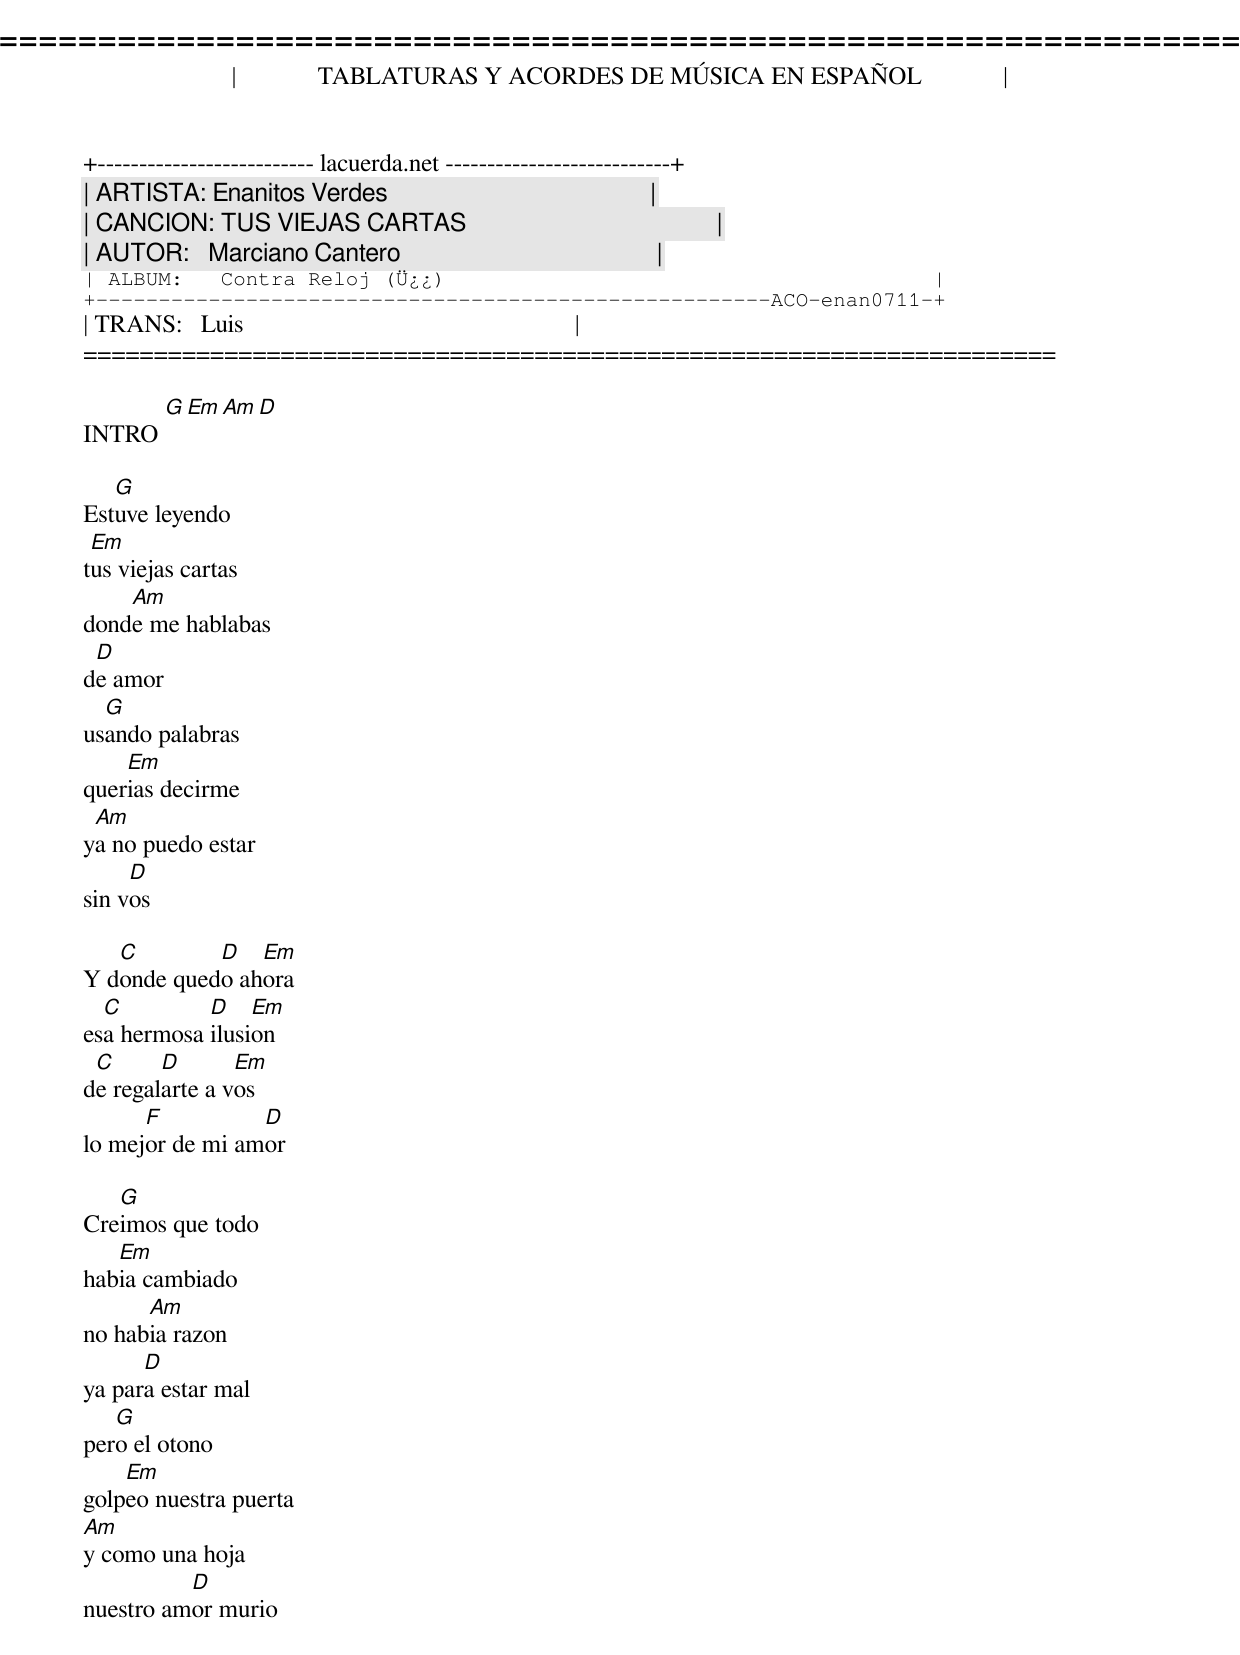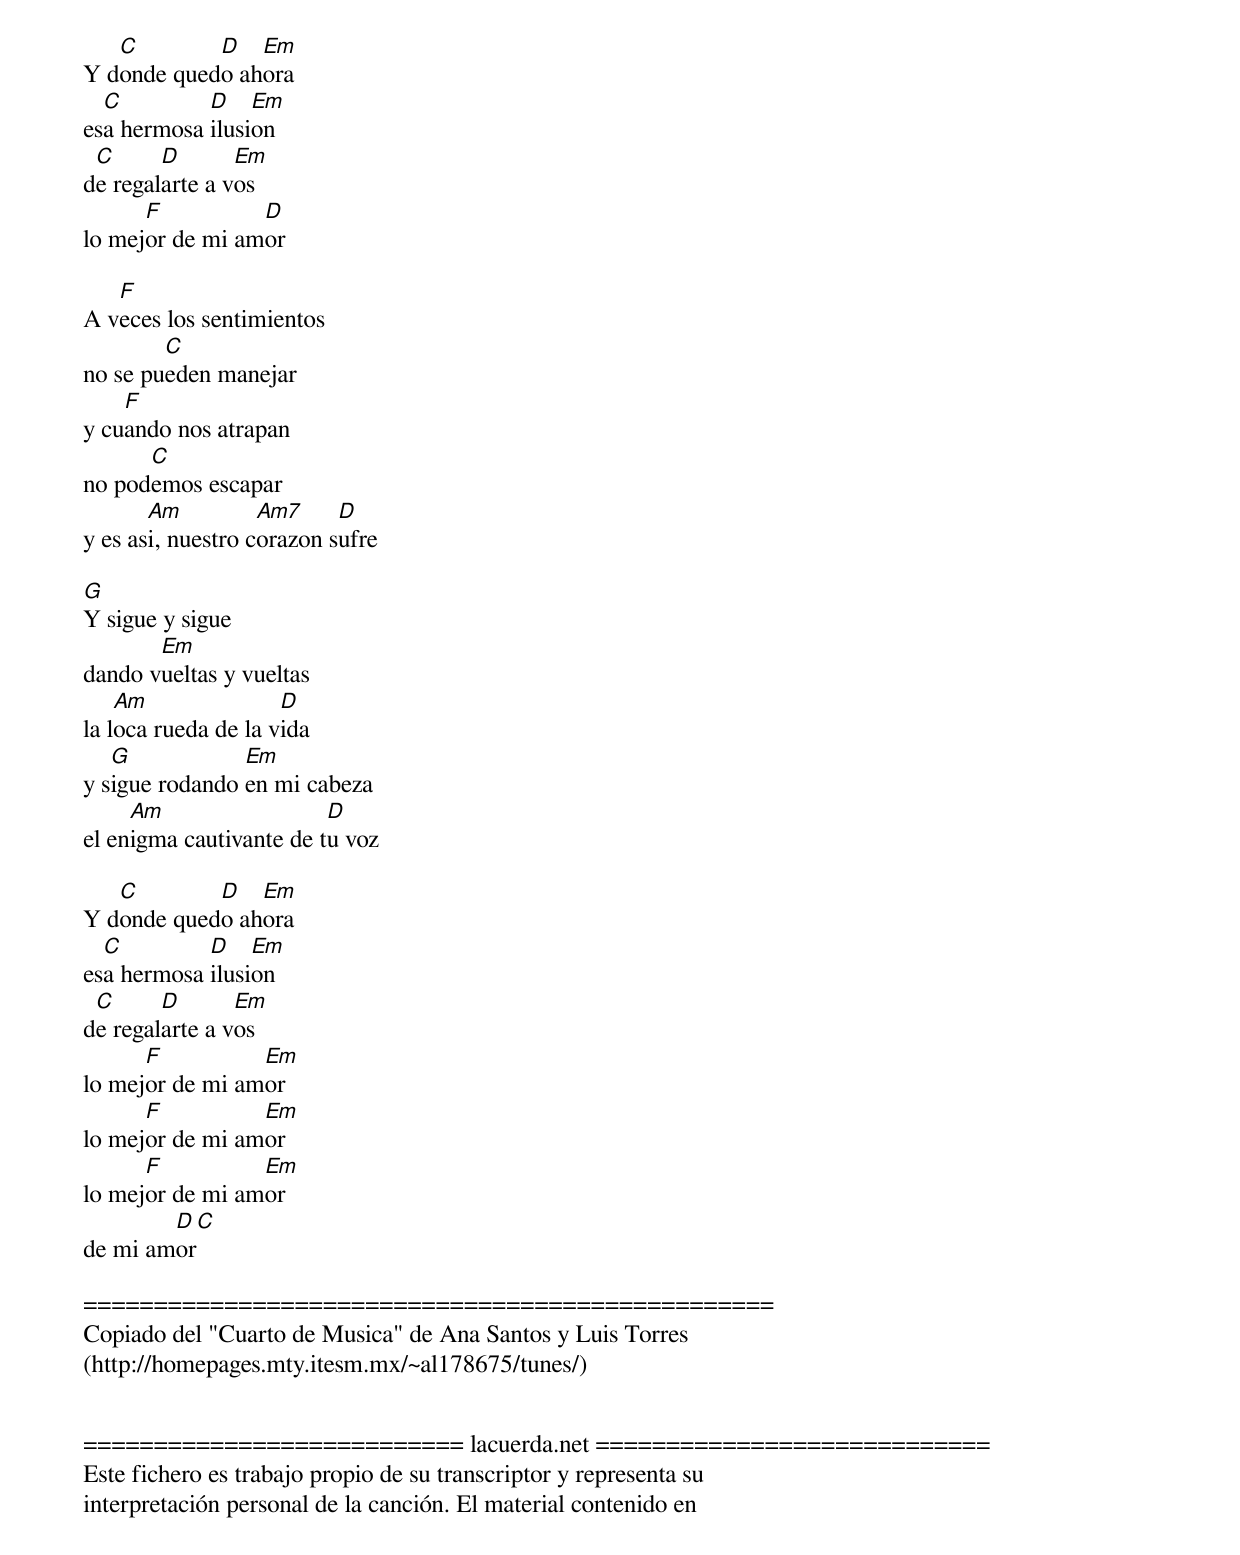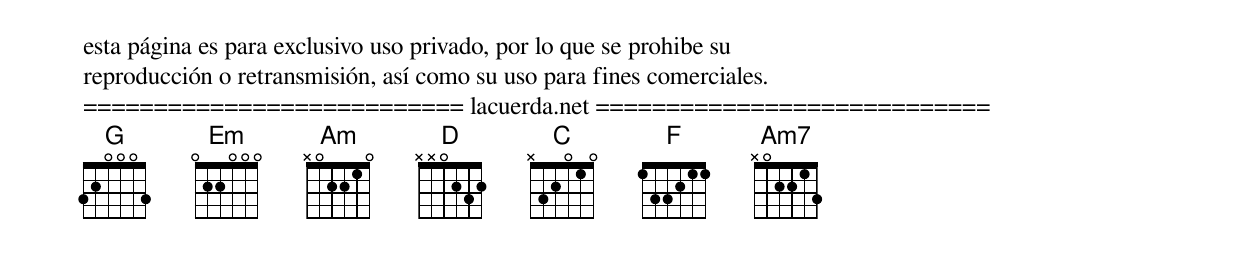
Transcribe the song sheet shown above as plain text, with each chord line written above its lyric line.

=====================================================================
|             TABLATURAS Y ACORDES DE MÚSICA EN ESPAÑOL             |
+-------------------------- lacuerda.net ---------------------------+
| ARTISTA: Enanitos Verdes                                          |
| CANCION: TUS VIEJAS CARTAS                                        |
| AUTOR:   Marciano Cantero                                         |
| ALBUM:   Contra Reloj (Ü¿¿)                                       |
+------------------------------------------------------ACO-enan0711-+
| TRANS:   Luis                                                     |
=====================================================================

INTRO [G Em Am D]

   G
Estuve leyendo
 Em
tus viejas cartas
    Am
donde me hablabas
 D
de amor
  G
usando palabras
    Em
querias decirme
 Am
ya no puedo estar
     D
sin vos

   C        D   Em
Y donde quedo ahora
  C         D    Em
esa hermosa ilusion
 C      D       Em
de regalarte a vos
      F          D
lo mejor de mi amor

   G
Creimos que todo
   Em
habia cambiado
      Am
no habia razon
      D
ya para estar mal
   G
pero el otono
    Em
golpeo nuestra puerta
Am
y como una hoja
          D
nuestro amor murio

   C        D   Em
Y donde quedo ahora
  C         D    Em
esa hermosa ilusion
 C      D       Em
de regalarte a vos
      F          D
lo mejor de mi amor

   F
A veces los sentimientos
        C
no se pueden manejar
    F
y cuando nos atrapan
      C
no podemos escapar
       Am          Am7     D
y es asi, nuestro corazon sufre

G
Y sigue y sigue
       Em
dando vueltas y vueltas
    Am               D
la loca rueda de la vida
   G            Em
y sigue rodando en mi cabeza
     Am                  D
el enigma cautivante de tu voz

   C        D   Em
Y donde quedo ahora
  C         D    Em
esa hermosa ilusion
 C      D       Em
de regalarte a vos
      F          Em
lo mejor de mi amor
      F          Em
lo mejor de mi amor
      F          Em
lo mejor de mi amor
        D  C
de mi amor

=================================================
Copiado del "Cuarto de Musica" de Ana Santos y Luis Torres
(http://homepages.mty.itesm.mx/~al178675/tunes/)


=========================== lacuerda.net ============================
Este fichero es trabajo propio de su transcriptor y representa su
interpretación personal de la canción. El material contenido en
esta página es para exclusivo uso privado, por lo que se prohibe su
reproducción o retransmisión, así como su uso para fines comerciales.
=========================== lacuerda.net ============================
